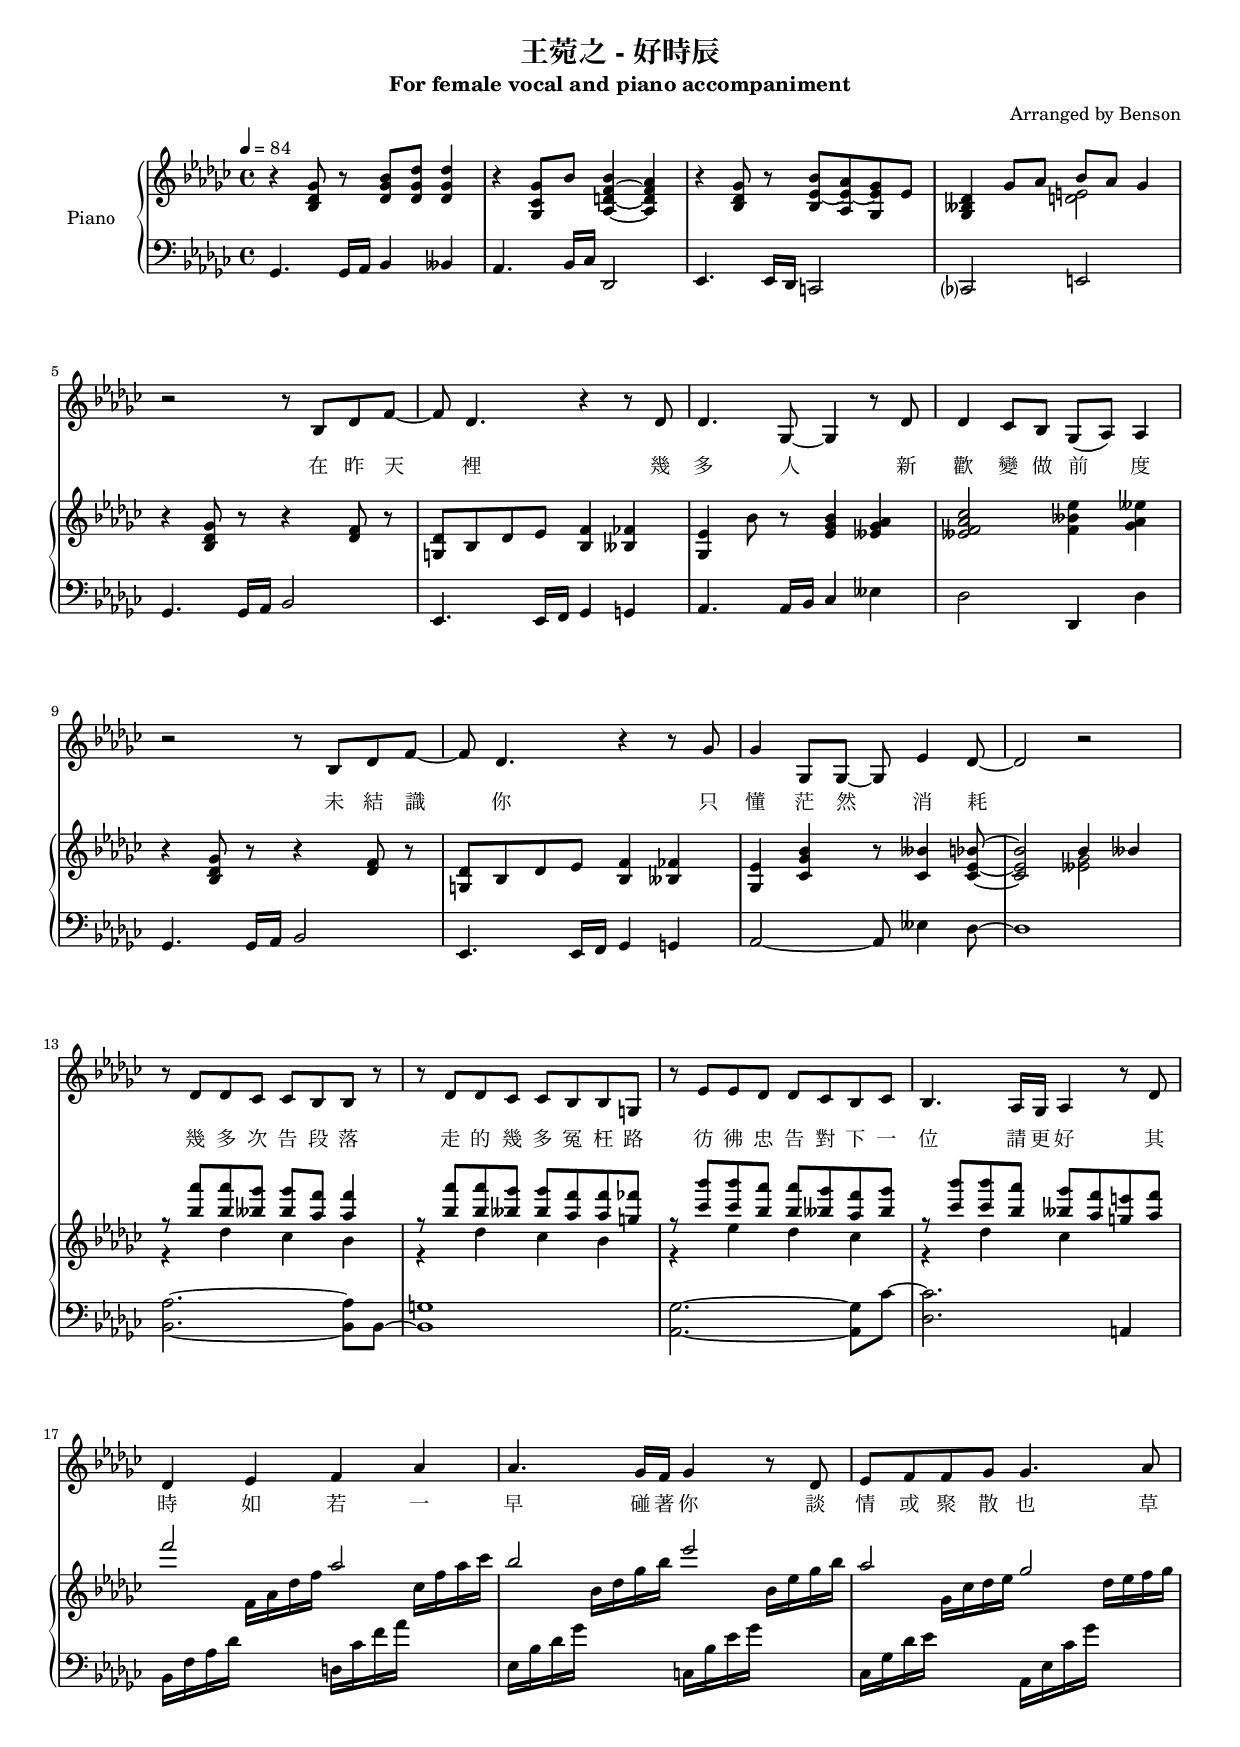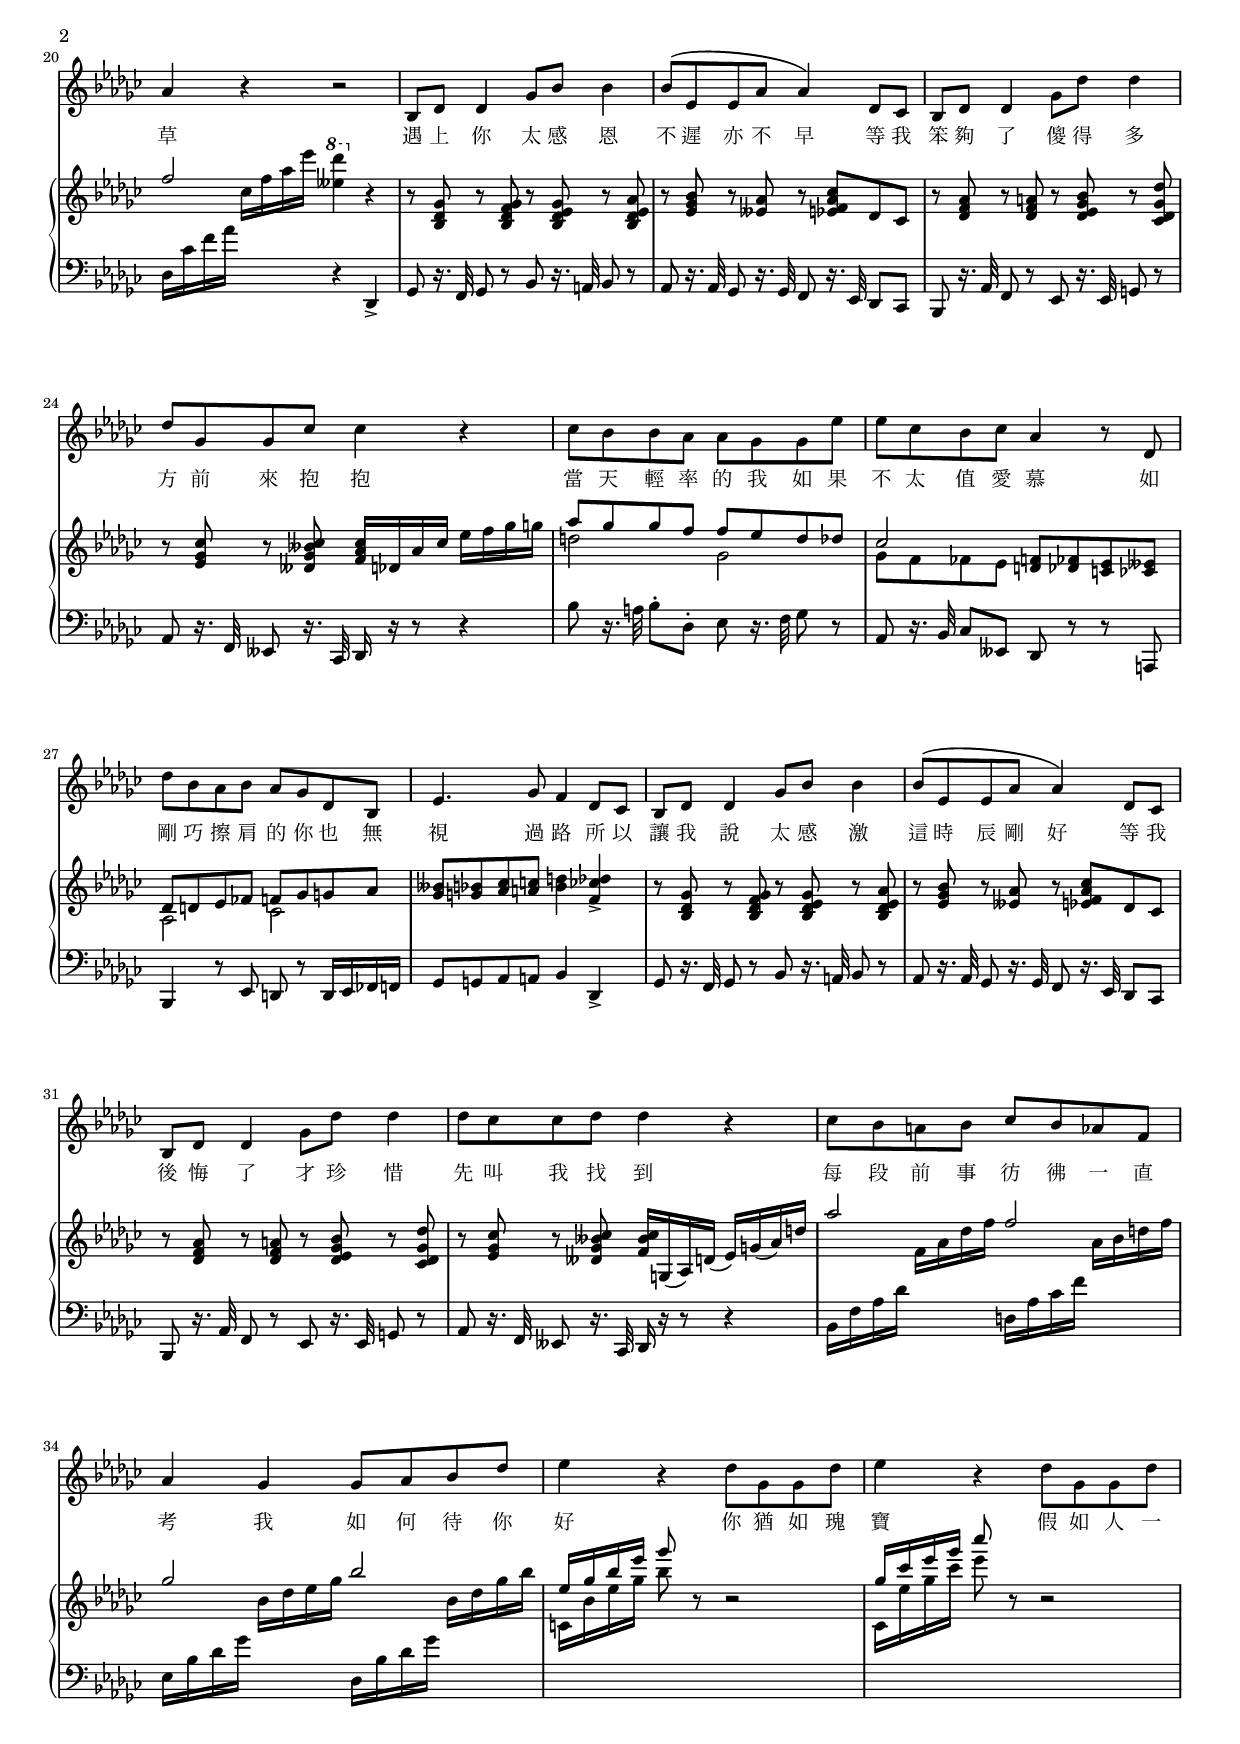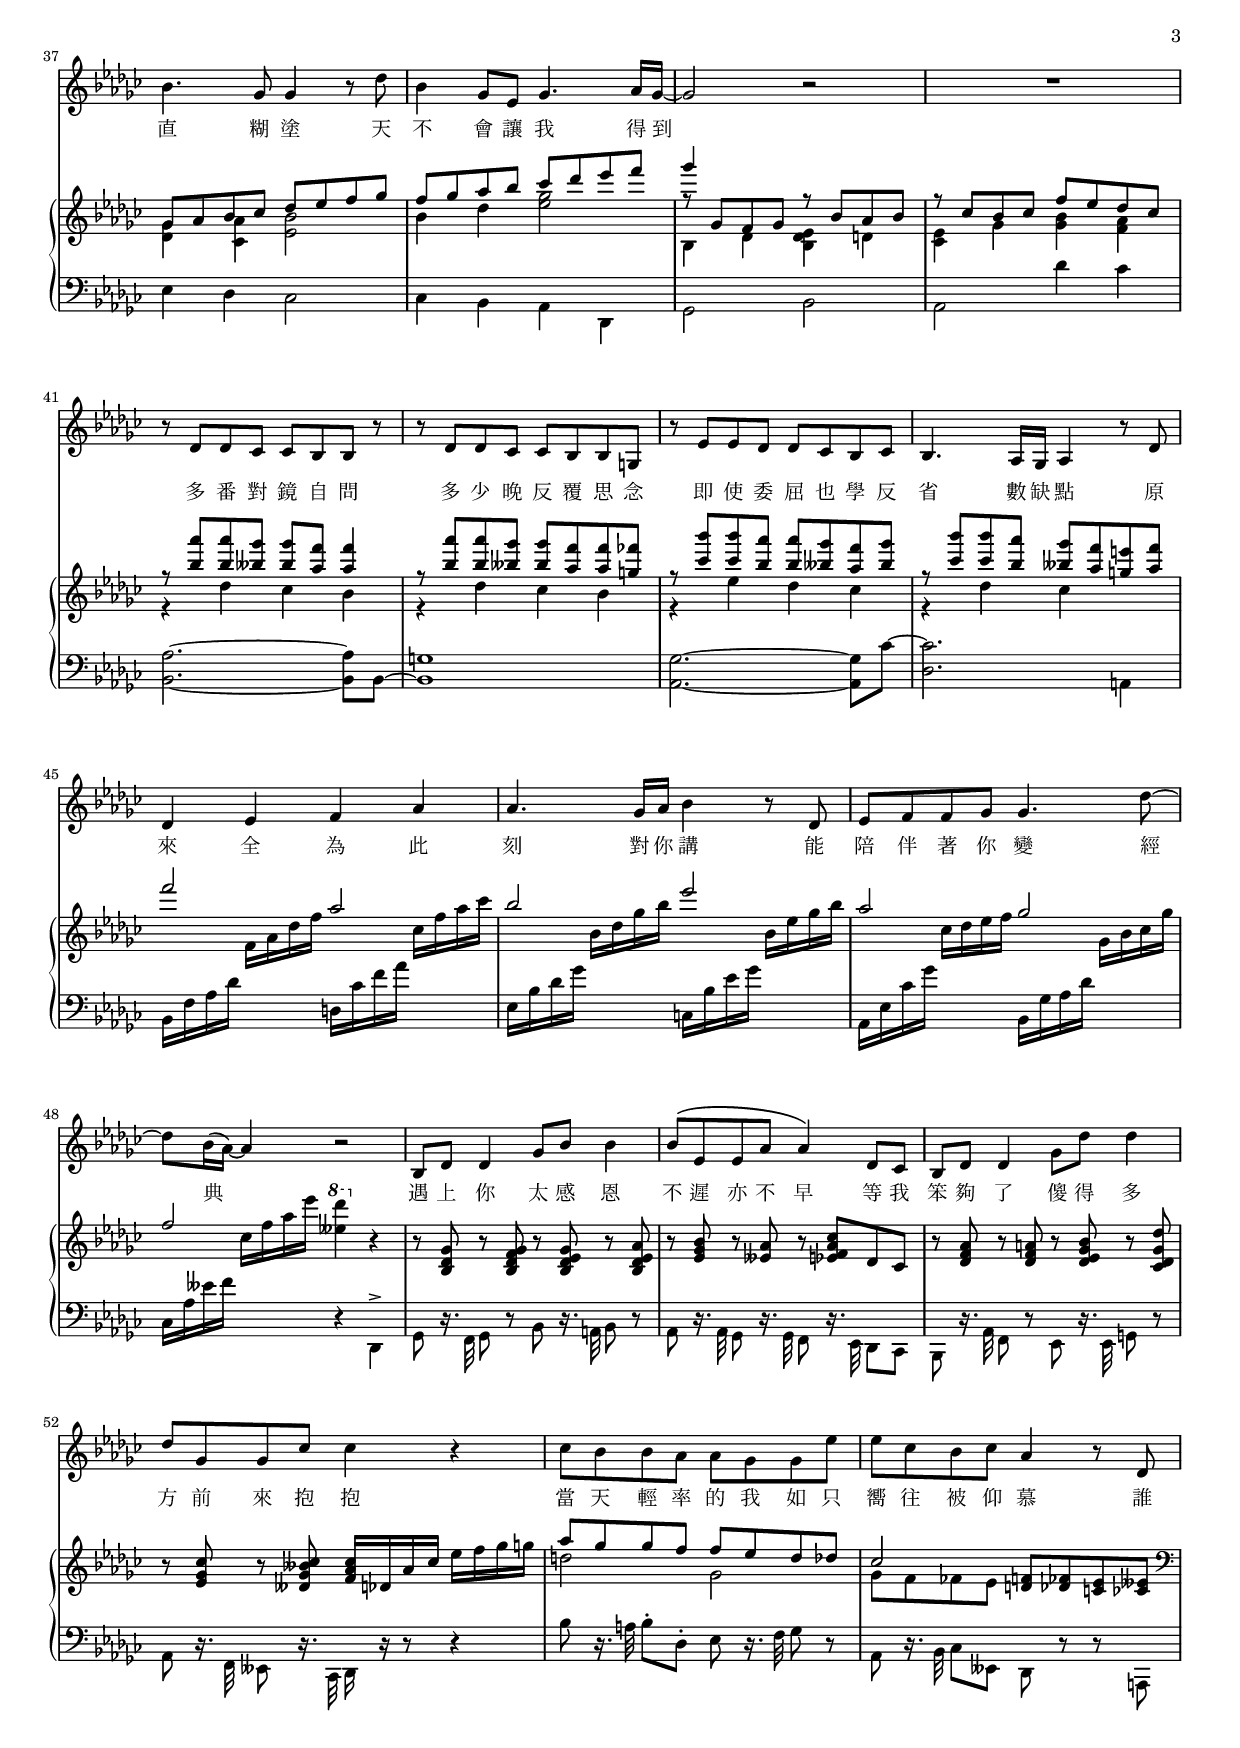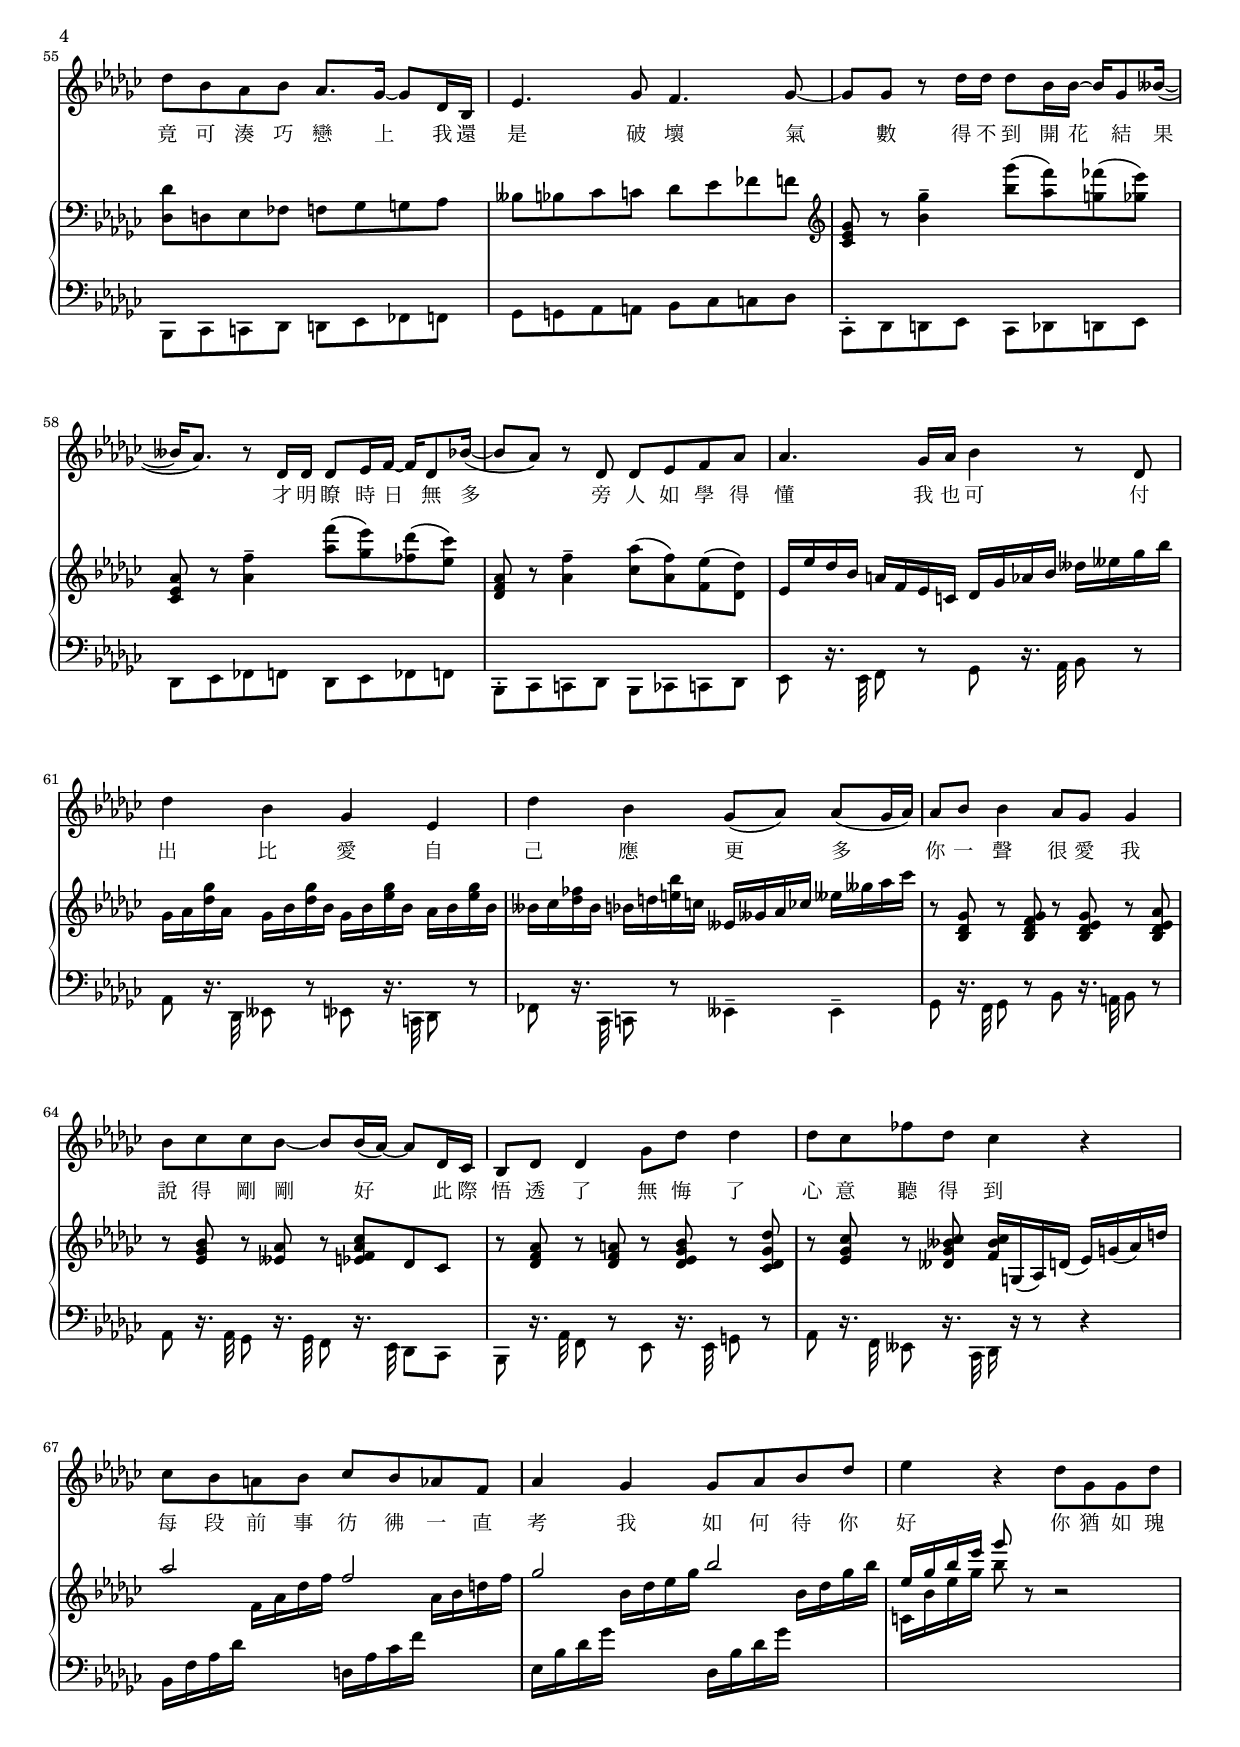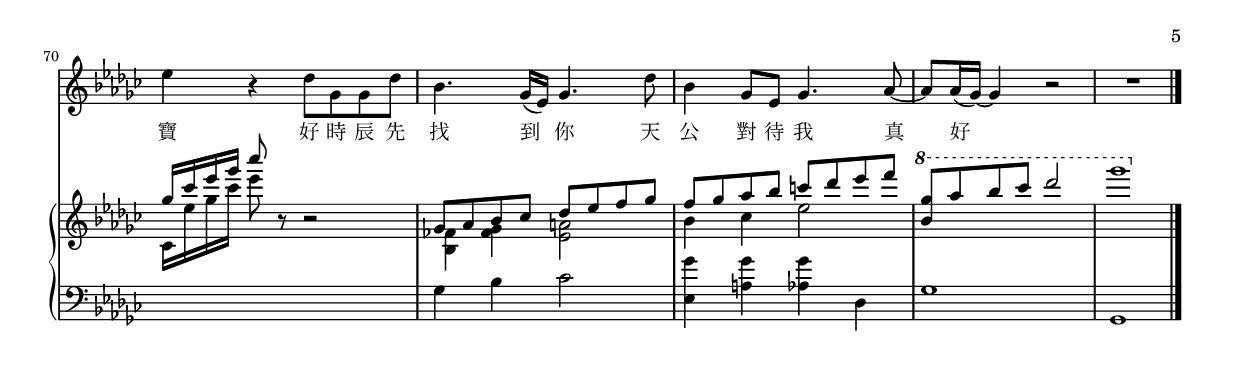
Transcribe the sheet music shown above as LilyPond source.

% ad lib
\version "2.18.2"
\include "articulate.ly"
#(set-global-staff-size 16)
% \tripletFeel 8 {

%%%%%%%%%%%%%%%%%%%%%%%%%%%%%%%%%%%%%%%%%%%%%%%%%%%%%%%%%%%%%%%%%%%%%%%%%%%%%%%%%%%%%%%%%%
%%  http://lsr.di.unimi.it/LSR/Item?id=445

%LSR by Jay Anderson.
%modyfied by Simon Albrecht on March 2014.
%=> http://lilypond.1069038.n5.nabble.com/LSR-445-error-td160662.html

#(define (octave-up m t)
 (let* ((octave (1- t))
      (new-note (ly:music-deep-copy m))
      (new-pitch (ly:make-pitch
        octave
        (ly:pitch-notename (ly:music-property m 'pitch))
        (ly:pitch-alteration (ly:music-property m 'pitch)))))
  (set! (ly:music-property new-note 'pitch) new-pitch)
  new-note))

#(define (octavize-chord elements t)
 (cond ((null? elements) elements)
     ((eq? (ly:music-property (car elements) 'name) 'NoteEvent)
       (cons (car elements)
             (cons (octave-up (car elements) t)
                   (octavize-chord (cdr elements) t))))
     (else (cons (car elements) (octavize-chord (cdr elements ) t)))))

#(define (octavize music t)
 (if (eq? (ly:music-property music 'name) 'EventChord)
       (ly:music-set-property! music 'elements (octavize-chord
(ly:music-property music 'elements) t)))
 music)

makeOctaves = #(define-music-function (parser location arg mus) (integer? ly:music?)
 (music-map (lambda (x) (octavize x arg)) (event-chord-wrap! mus)))
%%%%%%%%%%%%%%%%%%%%%%%%%%%%%%%%%%%%%%%%%%%%%%%%%%%%%%%%%%%%%%%%%%%%%%%%%%%%%%%%%%%%%%%%%%

cr = \change Staff = "right"
cl = \change Staff = "left"
rhMark = \markup { 
  \path #0.1 #'((moveto -1 0)(rlineto 0 -1.5)(rlineto 0.5 0))
}

\header {
  title = "王菀之 - 好時辰"
  subtitle = "For female vocal and piano accompaniment"
  arranger = "Arranged by Benson"
}

melody-intro = \relative c {
  R1*4
}

melody-verse-one = \relative c' {
  r2 r8 b d fis~ fis d4. r4 r8
  d d4. g,8~ g4 r8
  d'8 d4 c8 b g( a) a4
  r2 r8 b d fis~ fis d4. r4 r8
  g g4 g,8 g~ g e'4 d8~ d2 r2

  r8 d8 d c c b b r
  r8 d8 d c c b b gis
  r8 e' e d d c b c b4. a16 g a4 r8
  d8 d4 e fis a a4. g16 fis g4 r8
  d8 e fis fis g g4. a8 a4 r r2
}

melody-verse-two = \relative c' {
  r8 d8 d c c b b r
  r8 d8 d c c b b gis
  r8 e' e d d c b c b4. a16 g a4 r8
  d8 d4 e fis a a4. g16 a b4 r8
  d,8 e fis fis g g4. d'8~ d b16( a16~) a4 r2
}

melody-chorus-one = \relative c' {
  b8 d d4 g8 b b4
  b8\( e, e a a4\)
  d,8 c b d d4 g8 d' d4
  d8 g, g c c4 r
  c8 b b a a g g e' e c b c a4 r8
  d,8 d' b a b a g d b e4. g8 fis4

  d8 c b8 d d4 g8 b b4
  b8\( e, e a a4\)
  d,8 c b d d4 g8 d' d4
  d8 c c d d4 r
  c8 b ais b c b a fis
  a4 g g8 a b d e4 r4
  d8 g, g d' e4 r
  d8 g, g d' b4. g8 g4 r8
  d' b4 g8 e g4. a16 g~ g2 r2
}

melody-bridge-one = \relative c' {
}

melody-chorus-two = \relative c' {
  b8 d d4 g8 b b4
  b8\( e, e a a4\)
  d,8 c b d d4 g8 d' d4
  d8 g, g c c4 r
  c8 b b a a g g e' e c b c a4 r8
  d,8 d' b a b a8. g16~ g8 d16 b e4. g8 fis4. g8~
  g8 g r
}

melody-chorus-last = \relative c'' {
  a8 b b4 a8 g g4
  b8 c c b~ b b16( a)~ a8
  d,16 c b8 d d4 g8 d' d4
  d8 c f d c4 r
  c8 b ais b c b a fis a4 g g8 a b d e4 r
  d8 g, g d' e4 r
  d8 g, g d' b4. g16( e) g4.
  d'8 b4 g8 e g4. a8~ a8 a16( g)~ g4 r2
}

melody-episode = \relative c'' {
  d16 d d8 b16 b~ b g8 bes16~( bes a8.) r8
  d,16 d d8 e16 fis~ fis d8 b'16~( b8 a8) r8
  d,8 d e fis a a4. g16 a b4 r8
  d,8 d'4 b g e d' b g8( a) a8( g16 a)
}

melody-outro = \relative c {
  R1
}

melody = \relative c' {
  \phrasingSlurUp
	\key ges \major
	\time 4/4
  \tempo 4 = 84
  \transpose g ges {
    \melody-intro
    \melody-verse-one
    \melody-chorus-one
    R1
    \melody-verse-two
    \melody-chorus-two
    \melody-episode
    \melody-chorus-last
    \melody-outro
  }
  \bar "|."
}

upper-intro = \relative c' {
  r4 <b d g>8 r
  <d g b>8 <d g d'> q4
  r4 <g, c g'>8 b' <a, dis fis b>4~ <a dis fis a>
  r4 <b d g>8 r
  <b e b'>8~ <a e' a>~ <g e' g> e'
  <g, bes d>4 g'8 a << { b8 a g4 } \\ { <dis eis>2 } >>
}

lower-intro = \relative c {
  g4. g16 a b4 bes
  a4. b16 c d,2
  e4. e16 d cis2
  c?2 eis
}

upper-verse-one = \relative c' {
  r4 <b d g>8 r r4 <d fis>8 r
  <gis, d'>8 b d e <fis b,>4 <f bes,>
  <e g,>4 b'8 r <e, g b>4 <ees g a>
  <ees fis a c>2 <fis bes e>4 <g a ees'>
  r4 <b, d g>8 r r4 <d fis>8 r
  <gis, d'>8 b d e <fis b,>4 <f bes,>
  <e g,>4 <c g' b>4 r8 <c bes'>4 <c e b'>8~ q2 << { b'4 bes } \\ { <ees, g>2 } >>
}
lower-verse-one = \relative c {
  g4. g16 a b2
  e,4. e16 fis g4 gis
  a4. a16 b c4 ees
  d2 d,4 d'
  g,4. g16 a b2
  e,4. e16 fis g4 gis
  a2~ a8 ees'4 d8~ d1
}
upper-bridge-one = \relative c''' {
  << {
    r8 <b a'> q <bes g'> q <a fis'> q4
    r8 <b a'> q <bes g'> q <a fis'> q <gis f'>
    r8 <c b'> q <b a'> q <bes g'> <a fis'> <bes g'>
    r8 <c b'> q <b a'> <bes g'> <a fis'> <gis eis'> <a fis'>
  } \\ {
    r4 d, c b
    r4 d c b
    r4 e d c
    r4 d c
  } >>
  \stemUp fis'2 a, b e a, g fis2 \stemNeutral \ottava #1 <ees' d'>4 \ottava #0 r

}
lower-bridge-one = \relative c {
  <b a'>2.~ q8 b~
  <b gis'>1
  <a g'>2.~ q8 c'8~ <d, c'>2. ais4
  b16 fis' a d \cr fis a d fis \cl
  dis,,16 c' fis a \cr c fis a c \cl
  e,,,16 b' d g \cr b d g b \cl
  cis,,,16 b' e g \cr b e g b \cl
  c,,, g' d' e \cr g c d e \cl
  a,,, e' c' g' \cr d' e fis g \cl
  d,, c' fis a \cr c fis a e' \cl
  r4 d,,,,4->
}


upper-verse-two = \relative c''' {
  << {
    r8 <b a'> q <bes g'> q <a fis'> q4
    r8 <b a'> q <bes g'> q <a fis'> q <gis f'>
    r8 <c b'> q <b a'> q <bes g'> <a fis'> <bes g'>
    r8 <c b'> q <b a'> <bes g'> <a fis'> <gis eis'> <a fis'>
  } \\ {
    r4 d, c b
    r4 d c b
    r4 e d c
    r4 d c
  } >>
  \stemUp fis'2 a, b e a, g fis2 \stemNeutral \ottava #1 <ees' d'>4 \ottava #0 r
}

lower-verse-two = \relative c {
  <b a'>2.~ q8 b~
  <b gis'>1
  <a g'>2.~ q8 c'8~ <d, c'>2. ais4
  b16 fis' a d \cr fis a d fis \cl
  dis,,16 c' fis a \cr c fis a c \cl
  e,,,16 b' d g \cr b d g b \cl
  cis,,,16 b' e g \cr b e g b \cl
  a,,, e' c' g' \cr c d e fis \cl
  b,,, g' a d \cr g b c g' \cl
  c,,, a' ees' fis \cr c' fis a e' \cl
  r4 d,,,,4->
}

upper-chorus-one = \relative c' {
  r8 <b d g> r <b d fis g>
  r8 <b d e g> r <b d e a>
  r8 <e g b> r <ees a>
  r8 <e fis a c> d c
  r8 <d fis a> r <d fis ais>
  r8 <d e g b> r <c d g d'>
  r8 <e g c> r <des g bes c>
  <fis a c>16 % gis,( a) dis( e) gis( a) dis
  d16 a' c e fis g gis
  << {
    a8 g g fis fis e dis d c2
  } \\ {
    dis2 g, g8 fis f e
  } >>
  <dis fis>8 <d f> <cis e> <c ees>
  << {
    d8 dis e f fis g gis a
  } \\ {
    a,2 c
  } >>
  <g' bes>8 <gis b> <a c> <ais cis>
  <b dis>4 <fis c' d>->

  \clef treble
  r8 <b, d g> r <b d fis g>
  r8 <b d e g> r <b d e a>
  r8 <e g b> r <ees a>
  r8 <e fis a c> d c
  r8 <d fis a> r <d fis ais>
  r8 <d e g b> r <c d g d'>
  r8 <e g c> r <des g bes c>
  <fis bes c>16 gis,( a) dis( e) gis( a) dis

  \stemUp
  a'2 fis g b
  e,16 g b e g8 s s2
  g,16 c e g c8 s s2
  << {
    g,,8 a b c d e fis g
    fis g a b c d e fis
    g4
  } \\ {
    <d,, g>4 <c a'> <e b'>2
    b'4 d4 <e g>2

    b,4 d <b d e> dis
    <c e>4 g' <g b> <fis a>
  } \\ {
    s1 s1
    f'8\rest g, fis g r8 b a b
    r8 c b c fis e d c
  } >>
}

lower-chorus-one = \relative c {
  g8 r16. fis32 g8 r
  b8 r16. ais32 b8 r
  a8 r16. a32 g8 r16. g32
  fis8 r16. e32 d8 c
  b8 r16. a'32 fis8 r
  e8 r16. e32 gis8 r
  a8 r16. fis32 ees8 r16. c32
  d16 r16 r8 r4
  b''8 r16. ais32
  b8-. d,-.
  e8 r16. fis32 g8 r
  a,8 r16. b32 c8 ees, d8 r8 r8
  ais
  b4 r8 e dis8 r8 dis16 e f16 fis g8 gis a ais
  b4 d,->

  g8 r16. fis32 g8 r
  b8 r16. ais32 b8 r
  a8 r16. a32 g8 r16. g32
  fis8 r16. e32 d8 c
  b8 r16. a'32 fis8 r
  e8 r16. e32 gis8 r
  a8 r16. fis32 ees8 r16. c32
  d16 r16 r8 r4

  b'16 fis' a d \cr fis a d fis \cl
  dis,, a' c fis \cr a b dis fis \cl
  e,, b' d g \cr b d e g \cl
  d,, b' d g \cr b d g b
  \stemDown
  cis,,16 b' e g b8 r r2
  c,,16 e' g c e8 r r2
  \cl
  e,,,4 d c2
  c4 b a d,
  g2 b a d'4 c
}

upper-chorus-two = \relative c' {
  r8 <b d g> r <b d fis g>
  r8 <b d e g> r <b d e a>
  r8 <e g b> r <ees a>
  r8 <e fis a c> d c
  r8 <d fis a> r <d fis ais>
  r8 <d e g b> r <c d g d'>
  r8 <e g c> r <des g bes c>
  <fis a c>16 % gis,( a) dis( e) gis( a) dis
  d16 a' c e fis g gis
  << {
    a8 g g fis fis e dis d c2
  } \\ {
    dis2 g, g8 fis f e
  } >>
  <dis fis>8 <d f> <cis e> <c ees>
  \clef bass
  <d, d'>8 dis e f fis g gis a bes b c cis d e f fis
  \clef treble
}

lower-chorus-two = \relative c {
  g8 r16. fis32 g8 r
  b8 r16. ais32 b8 r
  a8 r16. a32 g8 r16. g32
  fis8 r16. e32 d8 c
  b8 r16. a'32 fis8 r
  e8 r16. e32 gis8 r
  a8 r16. fis32 ees8 r16. c32
  d16 r16 r8 r4
  b''8 r16. ais32
  b8-. d,-.
  e8 r16. fis32 g8 r
  a,8 r16. b32 c8 ees, d8 r8 r8
  ais
  b8 c cis d dis e f fis g gis a ais b c cis d
}

upper-episode = \relative c' {
  \clef treble
  <c e g>8 r <b' g'>4-- <b' g'>8( <a fis'>) <gis f'>( <g e'>)
  <c,, e a>8 r <a' fis'>4-- <a' fis'>8( <g e'>) <f d'>( <e c'>)
  <d, fis a>8 r <a' fis'>4-- <c a'>8( <a fis'>) <fis e'>( <d d'>)
  e16 e' d b ais fis e cis
  d g a b des ees g b
  g, a <d g> a g b <d g> b
  g b <e g> b a b <e g> b
  bes c <d f> bes b dis <eis b'> cis
  ees, ges a c ees ges a c
}

lower-episode = \relative c, {
  c8-. d dis e c d dis e
  d e f fis d e f fis
  b,8-. c cis d b c cis d
  e8 r16. e32 fis8 r
  g8 r16. a32 b8 r

  a8 r16. d,32 ees8 r
  e8 r16. cis32 d8 r
  f8 r16. c32 cis8 r
  ees4-- ees--
}

upper-chorus-last = \relative c' {
  r8 <b d g> r <b d fis g>
  r8 <b d e g> r <b d e a>
  r8 <e g b> r <ees a>
  r8 <e fis a c> d c
  r8 <d fis a> r <d fis ais>
  r8 <d e g b> r <c d g d'>
  r8 <e g c> r <des g bes c>
  <fis bes c>16 gis,( a) dis( e) gis( a) dis

  \stemUp
  a'2 fis g b
  e,16 g b e g8 s s2
  g,16 c e g c8 s s2
  << {
    g,,8 a b c d e fis g
    fis g a b cis d e fis
  } \\ {
    <b,,, f'>4 <f' g> <e ais>2
    b'4 c e2
  } >>
  \ottava #1
  <g' b,>8 a b c d2 g1
  \ottava #0
}

lower-chorus-last = \relative c {
  g8 r16. fis32 g8 r
  b8 r16. ais32 b8 r
  a8 r16. a32 g8 r16. g32
  fis8 r16. e32 d8 c
  b8 r16. a'32 fis8 r
  e8 r16. e32 gis8 r
  a8 r16. fis32 ees8 r16. c32
  d16 r16 r8 r4

  b'16 fis' a d \cr fis a d fis \cl
  dis,, a' c fis \cr a b dis fis \cl
  e,, b' d g \cr b d e g \cl
  d,, b' d g \cr b d g b
  \stemDown
  cis,,16 b' e g b8 r r2
  c,,16 e' g c e8 r r2
  \cl
  g,,,4 b c2
  <e, g'>4 <ais g'> <a g'> d, g1
  g,1
}

upper-outro = \relative c''' {
}

lower-outro = \relative c {
}

upper = \relative c' {
  \clef treble
  \tempo 4 = 84
  \time 4/4
  \key ges \major
  \transpose g ges {
    \upper-intro
    \upper-verse-one
    \upper-bridge-one
    \upper-chorus-one
    \upper-verse-two
    \upper-chorus-two
    \upper-episode
    \upper-chorus-last
    \upper-outro
  }
  \bar "|."
}

lower = \relative c {
  \clef bass
  \time 4/4
  \key ges \major
  \transpose g ges {
    \lower-intro
    \lower-verse-one
    \lower-bridge-one
    \lower-chorus-one
    \lower-verse-two
    \lower-chorus-two
    \lower-episode
    \lower-chorus-last
    \lower-outro
  }
  \bar "|."
}

pedals = {
  % verse one
  s2..
}

dynamics = {
}

lyricsmain = \lyricmode {
  在 昨 天 裡 幾 多 人 新 歡 變 做 前 度
  未 結 識 你 只 懂 茫 然 消 耗

  幾 多 次 告 段 落 走 的 幾 多 冤 枉 路
  彷 彿 忠 告 對 下 一 位 請 更 好
  其 時 如 若 一 早 碰 著 你
  談 情 或 聚 散 也 草 草

  遇 上 你 太 感 恩 不 遲 亦 不 早
  等 我 笨 夠 了 傻 得 多 方 前 來 抱 抱
  當 天 輕 率 的 我 如 果 不 太 值 愛 慕
  如 剛 巧 擦 肩 的 你 也 無 視 過 路

  所 以 讓 我 說 太 感 激 這 時 辰 剛 好
  等 我 後 悔 了 才 珍 惜 先 叫 我 找 到
  每 段 前 事 彷 彿 一 直 考 我
  如 何 待 你 好 你 猶 如 瑰 寶
  假 如 人 一 直 糊 塗
  天 不 會 讓 我 得 到

  多 番 對 鏡 自 問 多 少 晚 反 覆 思 念
  即 使 委 屈 也 學 反 省 數 缺 點
  原 來 全 為 此 刻 對 你 講
  能 陪 伴 著 你 變 經 典

  遇 上 你 太 感 恩 不 遲 亦 不 早
  等 我 笨 夠 了 傻 得 多 方 前 來 抱 抱
  當 天 輕 率 的 我 如 只 嚮 往 被 仰 慕
  誰 竟 可 湊 巧 戀 上 我 還 是 破 壞 氣 數

  得 不 到 開 花 結 果 才 明 瞭 時 日 無 多
  旁 人 如 學 得 懂 我 也 可
  付 出 比 愛 自 己 應 更 多

  你 一 聲 很 愛 我 說 得 剛 剛 好
  此 際 悟 透 了 無 悔 了 心 意 聽 得 到

  每 段 前 事 彷 彿 一 直 考 我
  如 何 待 你 好 你 猶 如 瑰 寶
  好 時 辰 先 找 到 你
  天 公 對 待 我 真 好
}

\paper {
  page-breaking = #ly:page-turn-breaking
}
\score {
  <<
    \new Staff = "melodystaff" <<
      \set Staff.instrumentName = #"Vocal"
      \new Voice = "melody" {
        \melody
      }
      \context Lyrics = "lyrics" { \lyricsto "melody" { \lyricsmain } }
    >>
    \new PianoStaff <<
      \set PianoStaff.instrumentName = #"Piano"
      \new Staff = "right" {
        \upper
        % \articulate << \upper \pedals >>
      }
      \new Dynamics = "Dynamics_pf" \dynamics
      \new Staff = "left" {
        \lower
        % \articulate << \lower \pedals >>
      }
    >>
  >>
  \layout {
    \context {
      % add the RemoveEmptyStaffContext that erases rest-only staves
      \Staff \RemoveEmptyStaves
    }
    \context {
      % add the RemoveEmptyStaffContext that erases rest-only staves
      % \Dynamics \RemoveEmptyStaves
    }
    \context {
      \Score
      % Remove all-rest staves also in the first system
      \override VerticalAxisGroup.remove-first = ##t
      % If only one non-empty staff in a system exists, still print the starting bar
      \override SystemStartBar.collapse-height = #1
    }
    \context {
      \ChordNames
      \override ChordName #'font-size = #-3
    }
  }
}

\score {
  <<
    \new Staff = "melodystaff" <<
      \set Staff.midiInstrument = #"electric guitar (clean)"
      \set Staff.instrumentName = #"Vocal"
      \set Staff.midiMinimumVolume = #0.6
      \set Staff.midiMaximumVolume = #0.7
      \new Voice = "melody" {
        \melody
      }
      \context Lyrics = "lyrics" { \lyricsto "melody" { \lyricsmain } }
    >>
    \new PianoStaff <<
      \set PianoStaff.instrumentName = #"Piano"
      \new Staff = "right" {
        \set Staff.midiInstrument = #"acoustic grand"
        \set Staff.midiMinimumVolume = #0.6
        \set Staff.midiMaximumVolume = #0.7
        % \upper
        \articulate << \upper \pedals >>
      }
      \new Dynamics = "Dynamics_pf" \dynamics
      \new Staff = "left" {
        \set Staff.midiInstrument = #"acoustic grand"
        \set Staff.midiMinimumVolume = #0.6
        \set Staff.midiMaximumVolume = #0.7
        % \lower
        \articulate << \lower \pedals >>
      }
    >>
  >>
  \midi {
    \context {
      \ChordNameVoice \remove Note_performer
    }
  }
}

\book {
\bookOutputSuffix "no-vocal"
\score {
  <<
    \new PianoStaff <<
      \set PianoStaff.instrumentName = #"Piano"
      \new Staff = "right" {
        \set Staff.midiInstrument = #"acoustic grand"
        \set Staff.midiMinimumVolume = #0.3
        \set Staff.midiMaximumVolume = #0.7
        \articulate << \upper \pedals >>
      }
      \new Dynamics = "Dynamics_pf" \dynamics
      \new Staff = "left" {
        \set Staff.midiInstrument = #"acoustic grand"
        \set Staff.midiMinimumVolume = #0.3
        \set Staff.midiMaximumVolume = #0.7
        \articulate << \lower \pedals >>
      }
    >>
  >>
  \midi {
    \context {
      \ChordNameVoice \remove Note_performer
    }
  }
}
}
